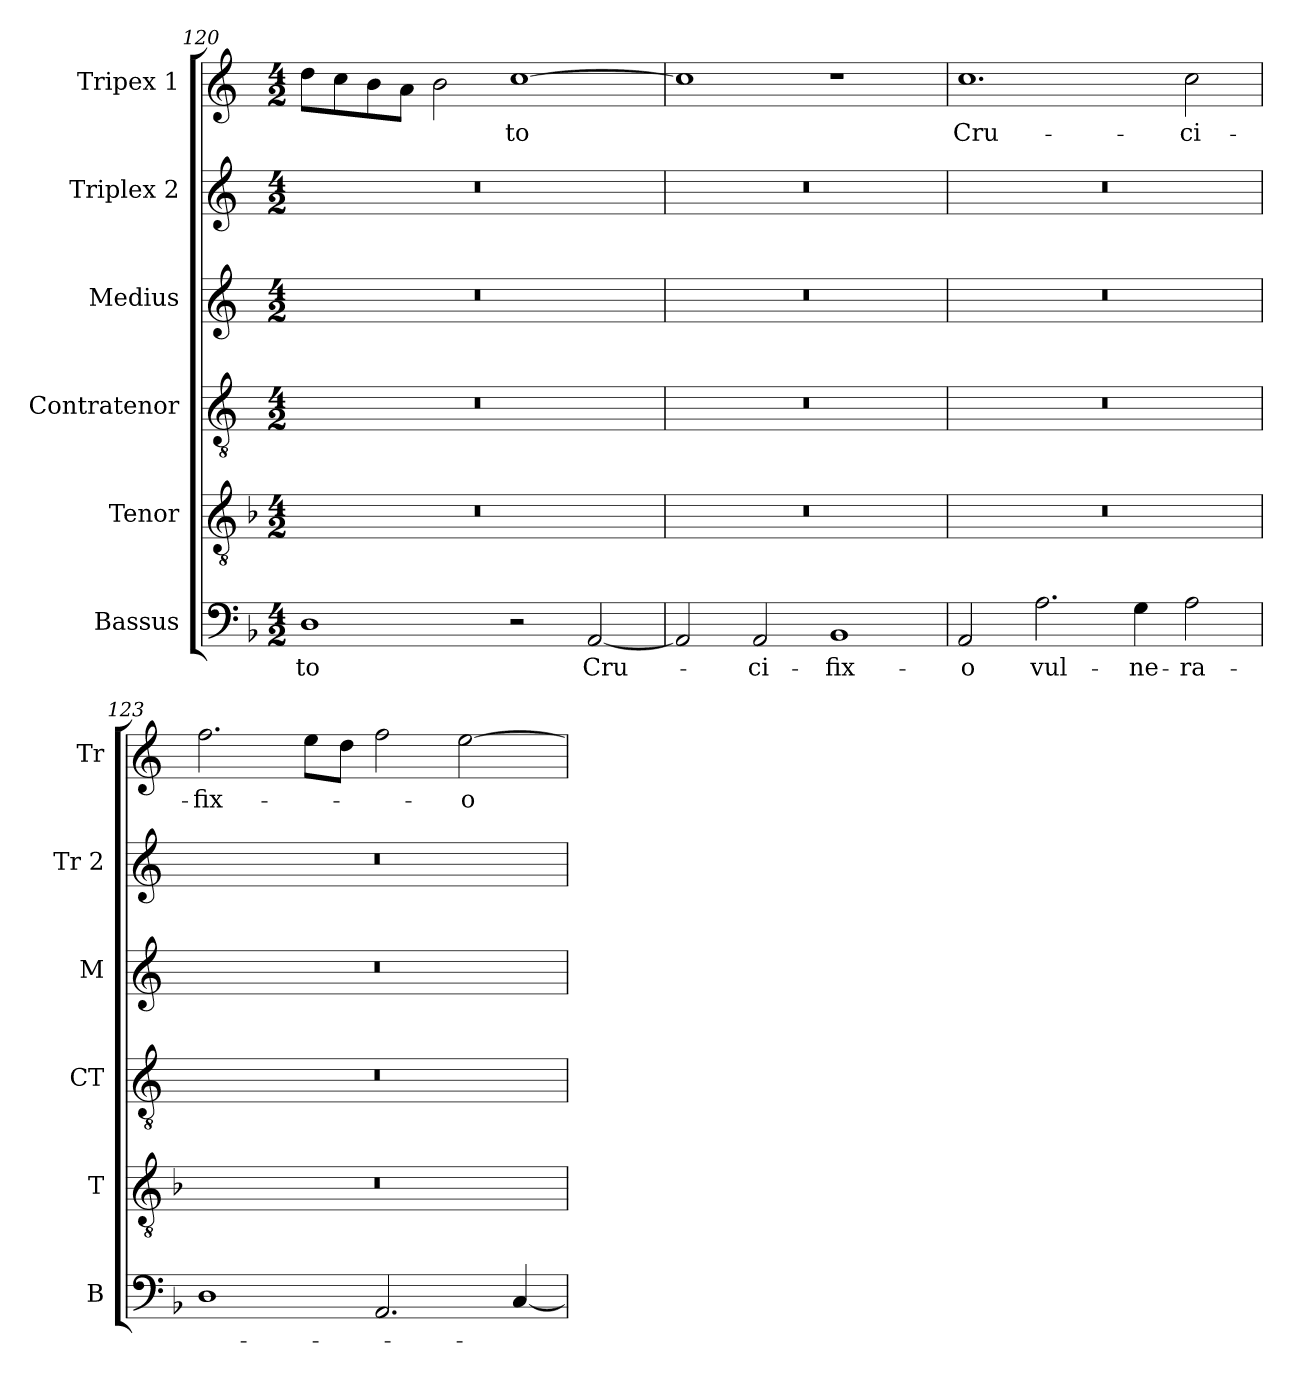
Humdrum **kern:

**kern	**text	**kern	**kern	**kern	**kern	**kern	**text
*part6	*part6	*part5	*part4	*part3	*part2	*part1	*part1
*staff6	*staff6	*staff5	*staff4	*staff3	*staff2	*staff1	*staff1
*I"Bassus	*	*I"Tenor	*I"Contratenor	*I"Medius	*I"Triplex 2	*I"Tripex 1	*
*I'B	*	*I'T	*I'CT	*I'M	*I'Tr 2	*I'Tr	*
!!LO:LB:g=z
*clefF4	*	*clefGv2	*clefGv2	*clefG2	*clefG2	*clefG2	*
*	*	*ITrd7c12	*ITrd7c12	*	*	*	*
*k[b-]	*	*k[b-]	*k[]	*k[]	*k[]	*k[]	*
*F:	*	*F:	*C:	*C:	*C:	*C:	*
*M4/2	*	*M4/2	*M4/2	*M4/2	*M4/2	*M4/2	*
=120	=120	=120	=120	=120	=120	=120	=120
!	!LO:LY:b:color=#FF0000	!LO:N:vis=1	!LO:N:vis=1	!LO:N:vis=1	!LO:N:vis=1	!	!
1Di	-to	0r	0r	0r	0r	8ddi\L	.
.	.	.	.	.	.	8cci\	.
.	.	.	.	.	.	8bi\	.
.	.	.	.	.	.	8ai\J	.
.	.	.	.	.	.	2bi\	.
!	!	!	!	!	!	!	!LO:LY:b:color=#FF0000
2r	.	.	.	.	.	[>1cci	-to
!	!LO:LY:b:color=#FF0000	!	!	!	!	!	!
[<2AAi/	Cru-	.	.	.	.	.	.
=121	=121	=121	=121	=121	=121	=121	=121
!	!	!LO:N:vis=1	!LO:N:vis=1	!LO:N:vis=1	!LO:N:vis=1	!	!
2AAi/]	.	0r	0r	0r	0r	1cci]	.
!	!LO:LY:b:color=#FF0000	!	!	!	!	!	!
2AAi/	-ci-	.	.	.	.	.	.
!	!LO:LY:b:color=#FF0000	!	!	!	!	!	!
1BB-i	-fix-	.	.	.	.	1r	.
=122	=122	=122	=122	=122	=122	=122	=122
!	!LO:LY:b:color=#FF0000	!LO:N:vis=1	!LO:N:vis=1	!LO:N:vis=1	!LO:N:vis=1	!	!
!	!	!	!	!	!	!	!LO:LY:b:color=#FF0000
2AAi/	-o	0r	0r	0r	0r	1.cci	Cru-
!	!LO:LY:b:color=#FF0000	!	!	!	!	!	!
2.Ai\	vul-	.	.	.	.	.	.
!	!LO:LY:b:color=#FF0000	!	!	!	!	!	!
4Gi\	-ne-	.	.	.	.	.	.
!	!LO:LY:b:color=#FF0000	!	!	!	!	!	!
!	!	!	!	!	!	!	!LO:LY:b:color=#FF0000
2Ai\	-ra-	.	.	.	.	2cci\	-ci-
=123	=123	=123	=123	=123	=123	=123	=123
!	!	!LO:N:vis=1	!LO:N:vis=1	!LO:N:vis=1	!LO:N:vis=1	!	!
!	!	!	!	!	!	!	!LO:LY:b:color=#FF0000
1Di	.	0r	0r	0r	0r	2.ffi\	-fix-
.	.	.	.	.	.	8eei\L	.
.	.	.	.	.	.	8ddi\J	.
2.AAi/	.	.	.	.	.	2ffi\	.
!	!	!	!	!	!	!	!LO:LY:b:color=#FF0000
.	.	.	.	.	.	[>2eei\	-o
[<4Ci/	.	.	.	.	.	.	.
=	=	=	=	=	=	=	=
*-	*-	*-	*-	*-	*-	*-	*-
